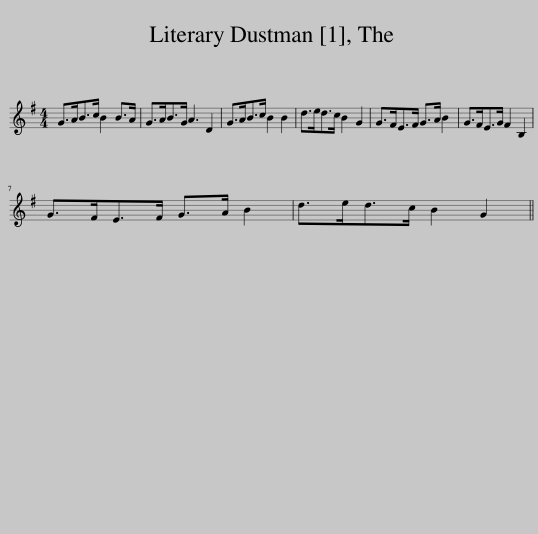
X:1
L:1/8
M:4/4
I:linebreak $
K:G
V:1 treble
V:1
 G>AB>c B2 B>A | G>AB>G A3 D2 | G>AB>c B2 B2 | d>ed>c B2 G2 | G>FE>F G>A B2 | %5
 G>FE>G F2 B,2 |$ G>FE>F G>A B2 | d>ed>c B2 G2 || %8
